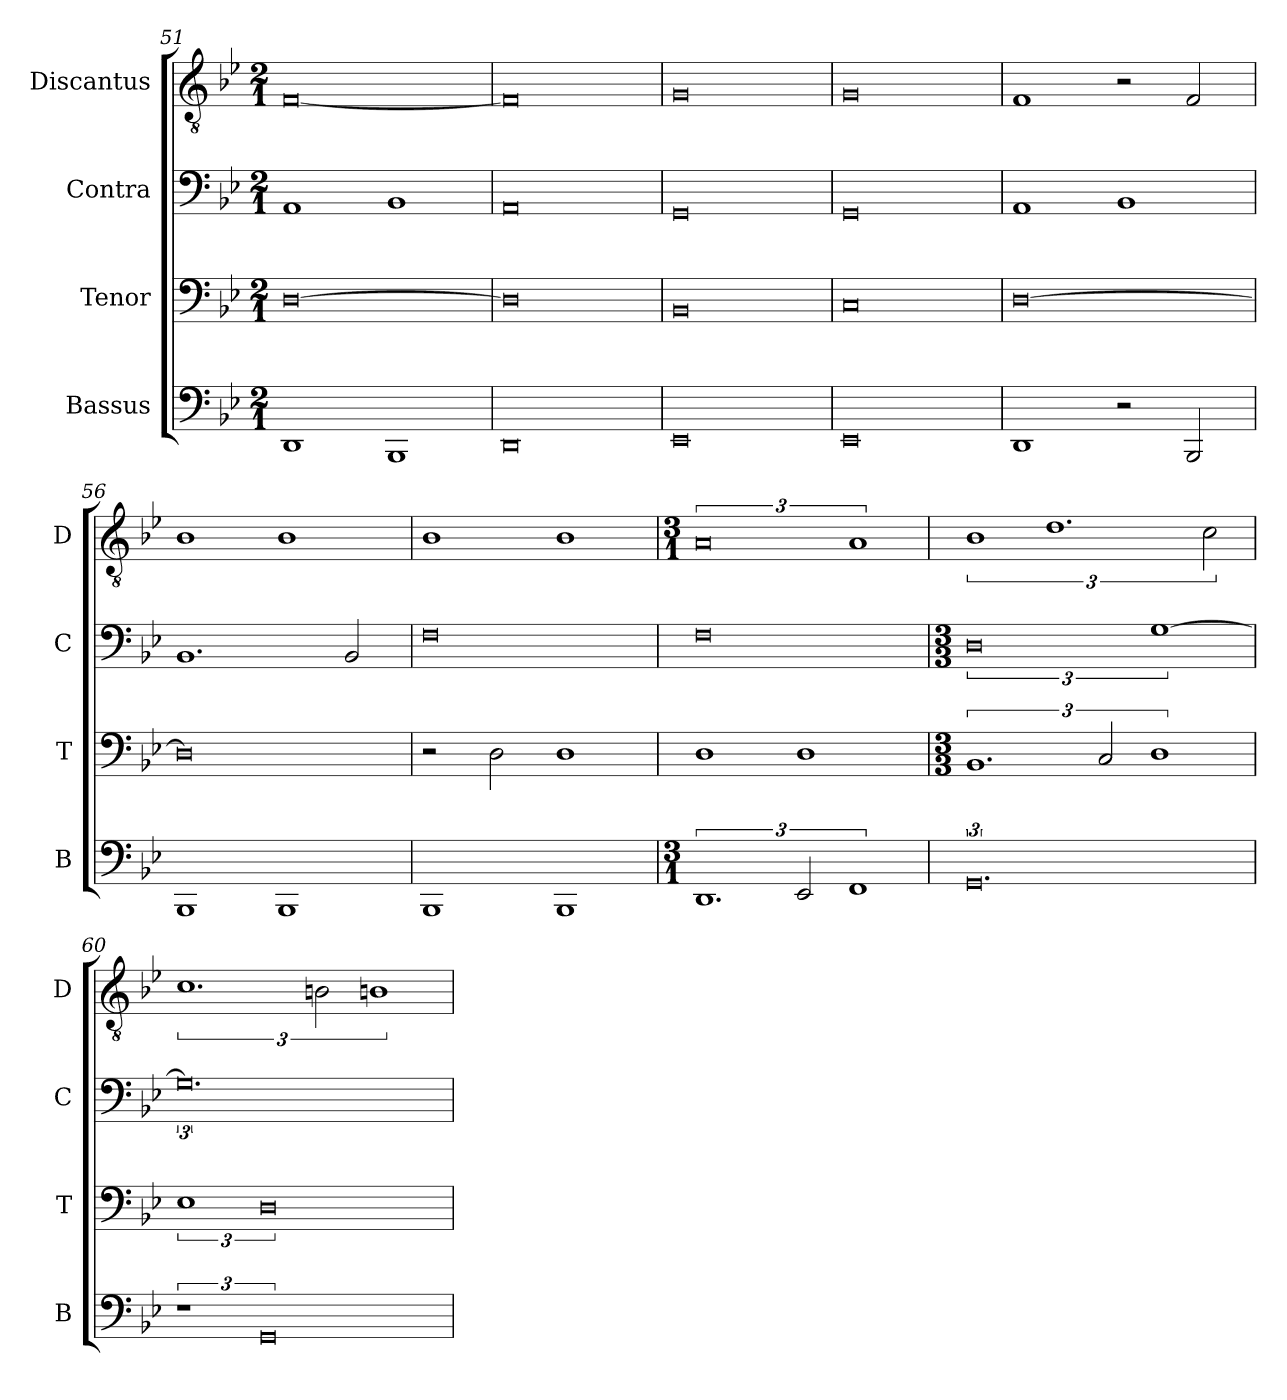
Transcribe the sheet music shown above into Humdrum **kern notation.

**kern	**kern	**kern	**kern
*part4	*part3	*part2	*part1
*staff4	*staff3	*staff2	*staff1
*I"Bassus	*I"Tenor	*I"Contra	*I"Discantus
*I'B	*I'T	*I'C	*I'D
*clefF4	*clefF4	*clefF4	*clefGv2
*k[b-e-]	*k[b-e-]	*k[b-e-]	*k[b-e-]
*M2/1	*M2/1	*M2/1	*M2/1
=51	=51	=51	=51
1DD	[0D	1AA	[0F
1BBB-	.	1BB-	.
=52	=52	=52	=52
0DD	0D]	0AA	0F]
=53	=53	=53	=53
0EE-	0BB-	0GG	0G
=54	=54	=54	=54
0EE-	0C	0GG	0G
=55	=55	=55	=55
1DD	[0D	1AA	1F
2r	.	1BB-	2r
2BBB-/	.	.	2F/
=56	=56	=56	=56
1BBB-	0D]	1.BB-	1B-
1BBB-	.	.	1B-
.	.	2BB-/	.
=57	=57	=57	=57
1BBB-	2r	0F	1B-
.	2D\	.	.
1BBB-	1D	.	1B-
=58	=58	=58	=58
*M3/1	*	*	*M3/1
3%2.DD	1D	0F	3%4A
3EE-/	1D	.	.
3%2FF	.	.	3%2A
=59	=59	=59	=59
*	*M3/3	*M3/3	*
3%4.GG	3%2.BB-	3%4D	3%2B-
.	.	.	3%2.d
.	3C/	.	.
.	3%2D	[3%2G	.
.	.	.	3c\
=60	=60	=60	=60
3%2r	3%2E-	3%4.G]	3%2.c
3%4GG	3%4D	.	.
.	.	.	3Bn\
.	.	.	3%2Bn
=	=	=	=
*-	*-	*-	*-
